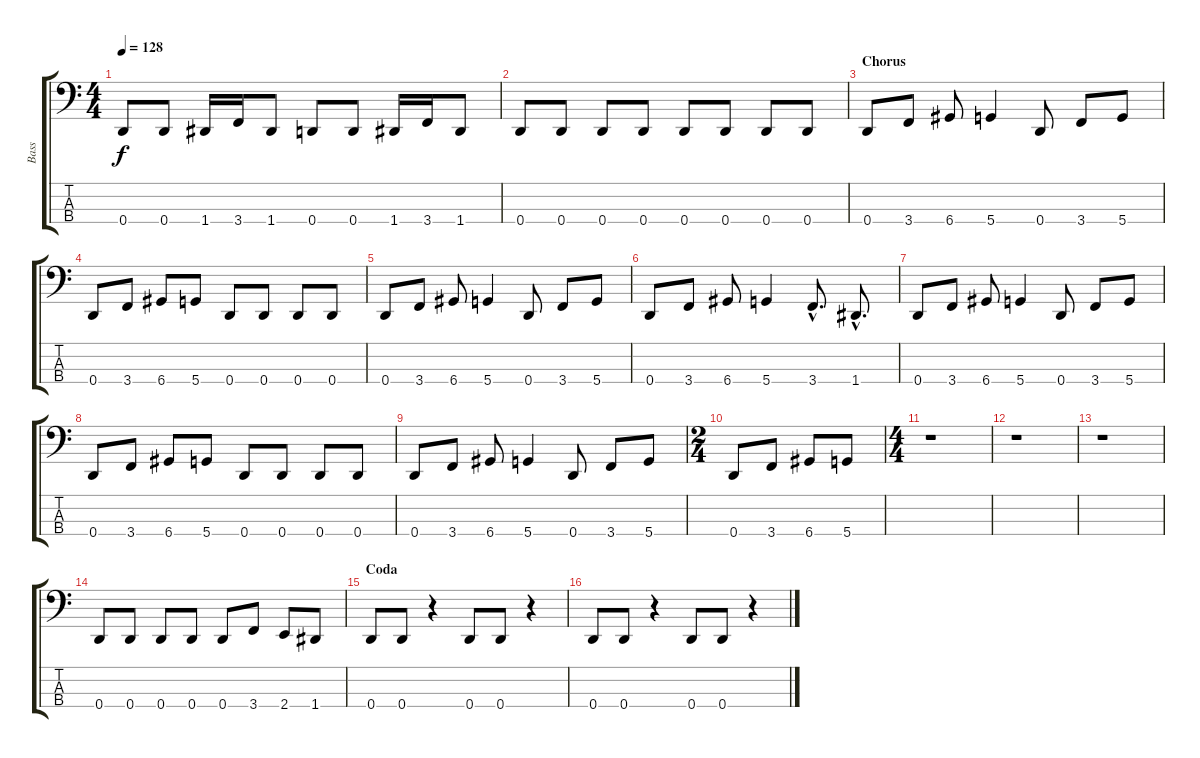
\track ("Bass" "Bass") {instrument electricbassfinger}
\staff {score tabs}
\tuning (G2 D2 A1 D1) {hide}
\ts (4 4)
\tempo 128
\clef f4
\ks c
0.4.8{dy f} 0.4.8 1.4.16 3.4.16 1.4.8 0.4.8 0.4.8 1.4.16 3.4.16 1.4.8 |
0.4.8 0.4.8 0.4.8 0.4.8 0.4.8 0.4.8 0.4.8 0.4.8 |
\section ("" "Chorus")
0.4.8 3.4.8 6.4.8 5.4.4 0.4.8 3.4.8 5.4.8 |
0.4.8 3.4.8 6.4.8 5.4.8 0.4.8 0.4.8 0.4.8 0.4.8 |
0.4.8 3.4.8 6.4.8 5.4.4 0.4.8 3.4.8 5.4.8 |
0.4.8 3.4.8 6.4.8 5.4.4 3.4{hac}.8{d} 1.4{hac}.8{d} |
0.4.8 3.4.8 6.4.8 5.4.4 0.4.8 3.4.8 5.4.8 |
0.4.8 3.4.8 6.4.8 5.4.8 0.4.8 0.4.8 0.4.8 0.4.8 |
0.4.8 3.4.8 6.4.8 5.4.4 0.4.8 3.4.8 5.4.8 |
\ts (2 4)
0.4.8 3.4.8 6.4.8 5.4.8 |
\ts (4 4)
r.1 |
r.1 |
r.1 |
0.4.8 0.4.8 0.4.8 0.4.8 0.4.8 3.4.8 2.4.8 1.4.8 |
\section ("" "Coda")
0.4.8 0.4.8 r.4 0.4.8 0.4.8 r.4 |
0.4.8 0.4.8 r.4 0.4.8 0.4.8 r.4
